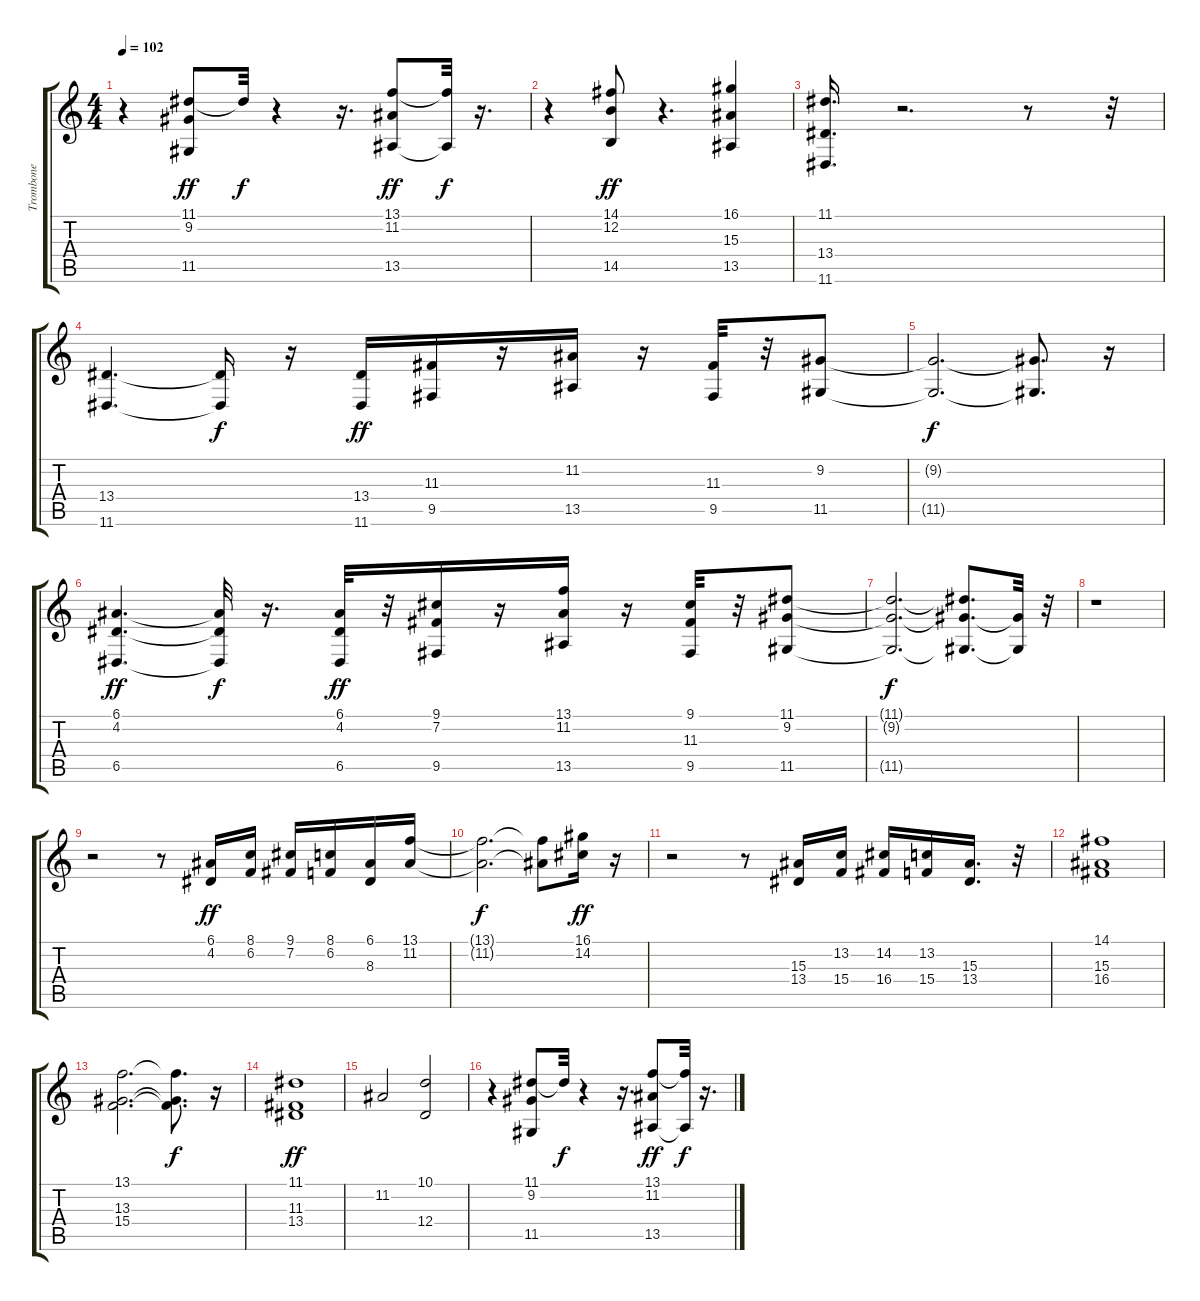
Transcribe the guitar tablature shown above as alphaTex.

\track ("Trombone" "Trombone") {instrument trombone}
\staff {score tabs}
\tuning (E4 B3 G3 D3 A2 E2) {hide}
\ts (4 4)
\tempo 102
\clef g2
\ks c
r.4{dy ff} (11.1 9.2 11.5).8 11.1{t}.32{dy f} r.4 r.16{d} (13.1 11.2 13.5).8{dy ff} (13.1{t} 13.5{t}).32{dy f} r.16{d} |
r.4 (14.1 12.2 14.5).8{dy ff} r.4{d} (16.1 15.3 13.5).4 |
(11.1 13.4 11.6).16{d} r.2{d} r.8 r.32 |
(13.4 11.6).4{d} (13.4{t} 11.6{t}).16{dy f} r.16 (13.4 11.6).16{dy ff} (11.3 9.5).16 r.16 (11.2 13.5).16 r.16 (11.3 9.5).32 r.32 (9.2 11.5).8 |
(9.2{t} 11.5{t}).2{d dy f} (9.2{t} 11.5{t}).8{d} r.16 |
(6.1 4.2 6.5).4{d dy ff} (6.1{t} 4.2{t} 6.5{t}).32{dy f} r.16{d} (6.1 4.2 6.5).32{dy ff} r.32 (9.1 7.2 9.5).16 r.16 (13.1 11.2 13.5).16 r.16 (9.1 11.3 9.5).32 r.32 (11.1 9.2 11.5).8 |
(11.1{t} 9.2{t} 11.5{t}).2{d dy f} (11.1{t} 9.2{t} 11.5{t}).8{d} (9.2{t} 11.5{t}).32 r.32 |
r.1 |
r.2 r.8 (6.1 4.2).16{dy ff} (8.1 6.2).16 (9.1 7.2).16 (8.1 6.2).16 (6.1 8.3).16 (13.1 11.2).16 |
(13.1{t} 11.2{t}).2{d dy f} (13.1{t} 11.2{t}).8 (16.1 14.2).16{dy ff} r.16 |
r.2 r.8 (15.3 13.4).16 (13.2 15.4).16 (14.2 16.4).16 (13.2 15.4).16 (15.3 13.4).16{d} r.32 |
(14.1 15.3 16.4).1 |
(13.1 13.3 15.4).2{d} (13.1{t} 13.3{t} 15.4{t}).8{d dy f} r.16 |
(11.1 11.3 13.4).1{dy ff} |
11.2.2 (10.1 12.4).2 |
r.4 (11.1 9.2 11.5).8 11.1{t}.32{dy f} r.4 r.16{d} (13.1 11.2 13.5).8{dy ff} (13.1{t} 13.5{t}).32{dy f} r.16{d}
